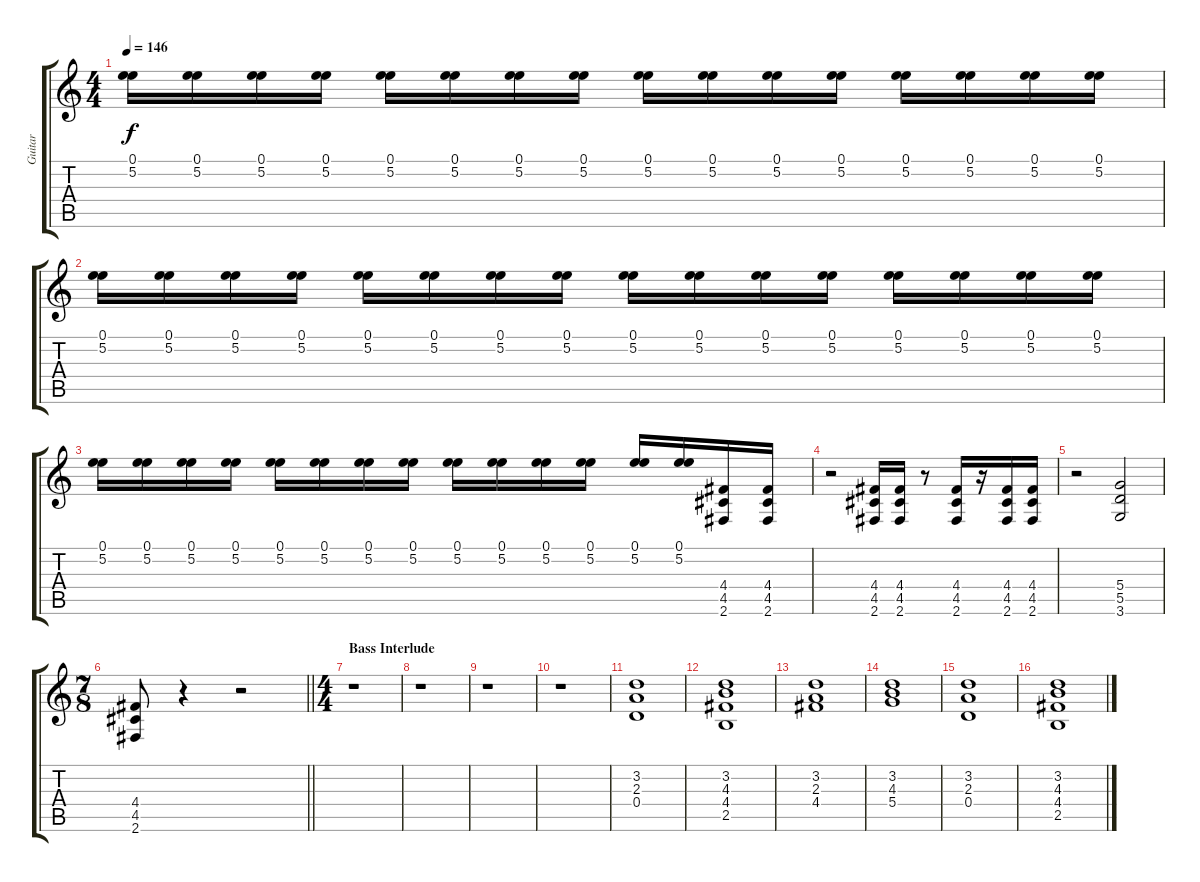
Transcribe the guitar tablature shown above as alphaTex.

\track ("Guitar" "Guitar") {instrument distortionguitar}
\staff {score tabs}
\tuning (E4 B3 G3 D3 A2 E2) {hide}
\ts (4 4)
\tempo 146
\clef g2
\ks c
(0.1 5.2).16{dy f} (0.1 5.2).16 (0.1 5.2).16 (0.1 5.2).16 (0.1 5.2).16 (0.1 5.2).16 (0.1 5.2).16 (0.1 5.2).16 (0.1 5.2).16 (0.1 5.2).16 (0.1 5.2).16 (0.1 5.2).16 (0.1 5.2).16 (0.1 5.2).16 (0.1 5.2).16 (0.1 5.2).16 |
(0.1 5.2).16 (0.1 5.2).16 (0.1 5.2).16 (0.1 5.2).16 (0.1 5.2).16 (0.1 5.2).16 (0.1 5.2).16 (0.1 5.2).16 (0.1 5.2).16 (0.1 5.2).16 (0.1 5.2).16 (0.1 5.2).16 (0.1 5.2).16 (0.1 5.2).16 (0.1 5.2).16 (0.1 5.2).16 |
(0.1 5.2).16 (0.1 5.2).16 (0.1 5.2).16 (0.1 5.2).16 (0.1 5.2).16 (0.1 5.2).16 (0.1 5.2).16 (0.1 5.2).16 (0.1 5.2).16 (0.1 5.2).16 (0.1 5.2).16 (0.1 5.2).16 (0.1 5.2).16 (0.1 5.2).16 (4.4 4.5 2.6).16 (4.4 4.5 2.6).16 |
r.2 (4.4 4.5 2.6).16 (4.4 4.5 2.6).16 r.8 (4.4 4.5 2.6).16 r.16 (4.4 4.5 2.6).16 (4.4 4.5 2.6).16 |
r.2 (5.4 5.5 3.6).2 |
\ts (7 8)
\barLineRight lightlight
(4.4 4.5 2.6).8 r.4 r.2 |
\ts (4 4)
\section ("" "Bass Interlude")
r.1 |
r.1 |
r.1 |
r.1 |
(3.2 2.3 0.4).1{instrument electricguitarclean} |
(3.2 4.3 4.4 2.5).1 |
(3.2 2.3 4.4).1 |
(3.2 4.3 5.4).1 |
(3.2 2.3 0.4).1{instrument electricguitarclean} |
(3.2 4.3 4.4 2.5).1
